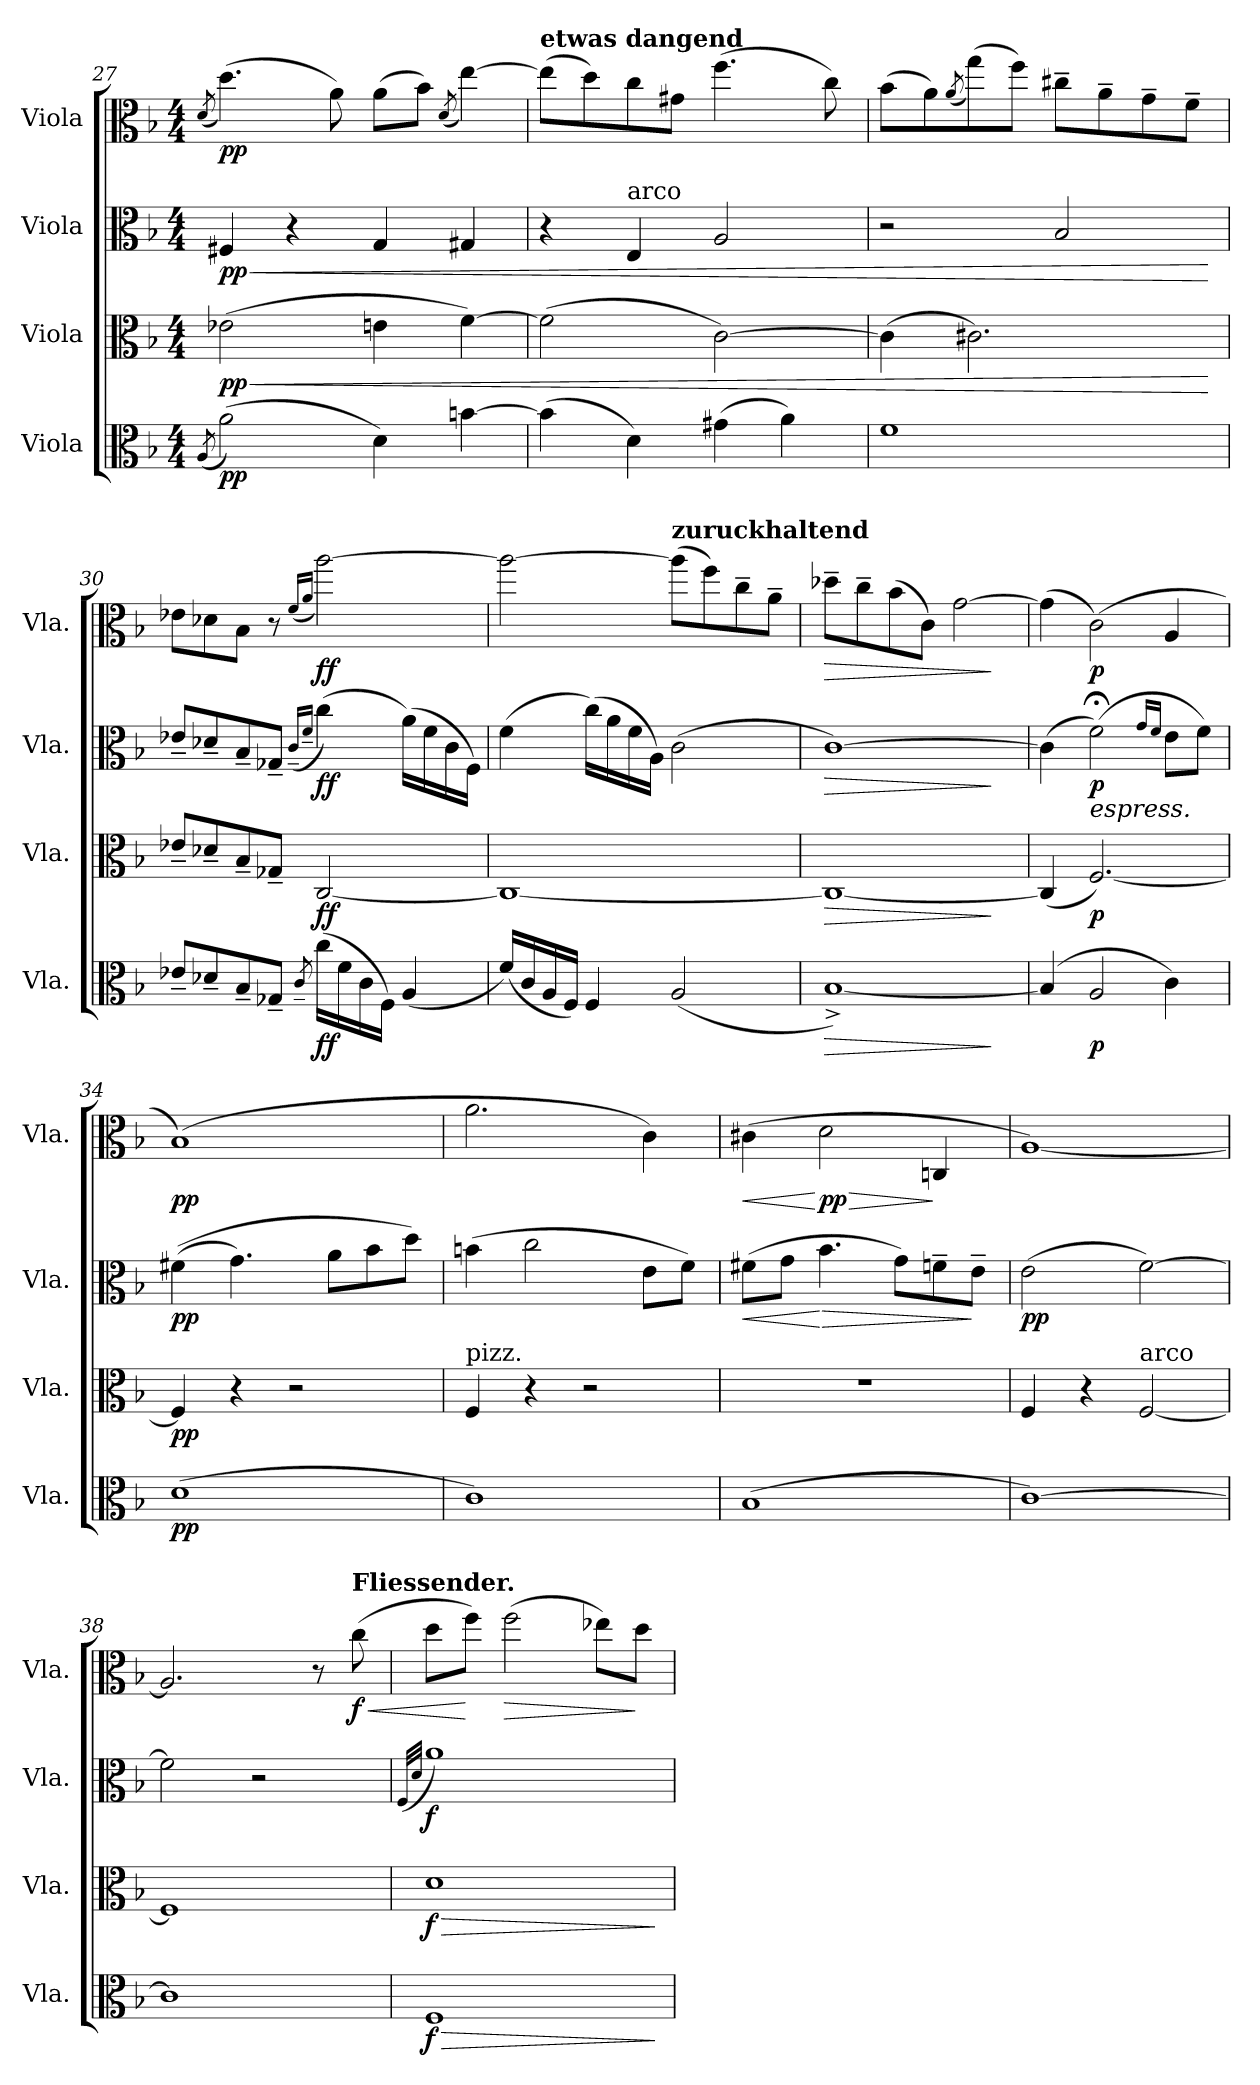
**kern	**dynam	**kern	**dynam	**kern	**dynam	**kern	**dynam
*part4	*part4	*part3	*part3	*part2	*part2	*part1	*part1
*staff4	*staff4	*staff3	*staff3	*staff2	*staff2	*staff1	*staff1
*I"Viola	*	*I"Viola	*	*I"Viola	*	*I"Viola	*
*I'Vla.	*	*I'Vla.	*	*I'Vla.	*	*I'Vla.	*
*clefC3	*	*clefC3	*	*clefC3	*	*clefC3	*
*k[b-]	*	*k[b-]	*	*k[b-]	*	*k[b-]	*
*M4/4	*	*M4/4	*	*M4/4	*	*M4/4	*
=27	=27	=27	=27	=27	=27	=27	=27
(8qA/	.	.	.	.	.	(>8qd/	.
!	!LO:DY:b	!	!LO:HP:b	!	!LO:HP:b	!	!
!	!	!	!LO:DY:n=1:b	!	!LO:DY:n=1:b	!	!LO:DY:b
(2a\)	pp	(2e-X\	< pp	4F#X/	< pp	(4.dd\)	pp
.	.	.	.	4r	.	.	.
.	.	.	.	.	.	8a\)	.
4d\)	.	4en\	.	4G/	.	(8a\L	.
.	.	.	.	.	.	8b-\J)	.
.	.	.	.	.	.	(>8qd/	.
[4bn\	.	[4f\)	.	4G#X/	.	[4ee\)	.
=28	=28	=28	=28	=28	=28	=28	=28
!	!	!	!	!	!	!LO:TX:a:B:t=etwas  dangend	!
(4b\]	.	(2f\]	.	4r	.	(8ee\L]	.
.	.	.	.	.	.	8dd\)	.
!	!	!	!	!LO:TX:a:t=arco	!	!	!
4d\)	.	.	.	4E/	.	8cc\	.
.	.	.	.	.	.	8g#X\J	.
(4g#X\	.	[2c\)	.	2A/	.	(4.ff\	.
4a\)	.	.	.	.	.	.	.
.	.	.	.	.	.	8cc\)	.
=29	=29	=29	=29	=29	=29	=29	=29
1f	.	(4c\]	.	2r	.	(8b-\L	.
.	.	.	.	.	.	8a\)	.
.	.	.	.	.	.	(>8qa/	.
.	.	2.c#X\)	.	.	.	(8gg\)	.
.	.	.	.	.	.	8ff\J)	.
*	*	*	*	*	*	*MM42	*
.	.	.	.	2B-/	.	8cc#X~\L	.
.	.	.	.	.	.	8a~\	.
.	.	.	.	.	.	8g~\	.
.	.	.	.	.	.	8f~\J	.
.	.	.	[	.	[	.	.
!!LO:LB:g=z
=30	=30	=30	=30	=30	=30	=30	=30
*	*	*	*	*	*	*MM40	*
8e-X~/L	.	8e-X~/L	.	8e-X~/L	.	8e-X\L	.
8d-X~/	.	8d-X~/	.	8d-X~/	.	8d-X\	.
8B-~/	.	8B-~/	.	8B-~/	.	8B-\J	.
8G-X~/J	.	8G-X~/J	.	8G-X~/J	.	8r	.
.	.	.	.	(>16qc~/LL	.	(>16qf/LL	.
8qc~/	.	.	.	16qf~/JJ	.	16qa/JJ	.
!	!LO:DY:b	!	!LO:DY:b	!	!LO:DY:b	!	!LO:DY:b
(16cc\LL	ff	[2C/	ff	(4cc\)	ff	[2aa\)	ff
16f\	.	.	.	.	.	.	.
16c\	.	.	.	.	.	.	.
16F\JJ)	.	.	.	.	.	.	.
(4A/	.	.	.	(16a\LL)	.	.	.
.	.	.	.	16f\	.	.	.
.	.	.	.	16c\	.	.	.
.	.	.	.	16F\JJ)	.	.	.
=31	=31	=31	=31	=31	=31	=31	=31
(16f/LL)	.	1C_	.	(4f\	.	2aa\_	.
16c/	.	.	.	.	.	.	.
16A/	.	.	.	.	.	.	.
16F/JJ)	.	.	.	.	.	.	.
4F/	.	.	.	(16cc\LL)	.	.	.
.	.	.	.	16a\	.	.	.
.	.	.	.	16f\	.	.	.
.	.	.	.	16A\JJ)	.	.	.
!	!	!	!	!	!	!LO:TX:a:B:t=zuruckhaltend	!
(2A/	.	.	.	(2c\	.	(8aa\L]	.
.	.	.	.	.	.	8ff\)	.
.	.	.	.	.	.	8cc~\	.
.	.	.	.	.	.	8a~\J	.
=32	=32	=32	=32	=32	=32	=32	=32
!	!LO:HP:b	!	!LO:HP:b	!	!LO:HP:b	!	!LO:HP:b
[1B-^)	>	1C_	>	[1c)	>	8dd-X~\L	>
.	.	.	.	.	.	8cc~\	.
.	.	.	.	.	.	(8b-\	.
.	.	.	.	.	.	8c\J)	.
.	.	.	.	.	.	[2g\	.
.	]	.	]	.	]	.	]
=33	=33	=33	=33	=33	=33	=33	=33
(4B-/]	.	(4C/]	.	(4c\]	.	(4g\]	.
!	!	!	!	!LO:TX:b:i:t=espress.	!	!	!
!	!LO:DY:b	!	!LO:DY:b	!	!LO:DY:b	!	!LO:DY:b
2A/	p	[2.F/)	p	(2f;<\)	p	(2c\)	p
.	.	.	.	16qg/LL	.	.	.
.	.	.	.	16qf/JJ	.	.	.
4c\)	.	.	.	8e\L	.	4A/	.
.	.	.	.	8f\J)	.	.	.
=34	=34	=34	=34	=34	=34	=34	=34
!	!LO:DY:b	!	!LO:DY:b	!	!LO:DY:b	!	!LO:DY:b
(1d	pp	4F/]	pp	((4f#X\	pp	(1B-)	pp
.	.	4r	.	4.g\)	.	.	.
.	.	2r	.	.	.	.	.
.	.	.	.	8a\L	.	.	.
.	.	.	.	8b-\	.	.	.
.	.	.	.	8dd\J)	.	.	.
!!LO:LB:g=z
=35	=35	=35	=35	=35	=35	=35	=35
!	!	!LO:TX:a:t=pizz.	!	!	!	!	!
1c)	.	4F/	.	(4bn\	.	2.a\	.
.	.	4r	.	2cc\	.	.	.
.	.	2r	.	.	.	.	.
.	.	.	.	8e\L	.	4c\)	.
.	.	.	.	8f\J)	.	.	.
=36	=36	=36	=36	=36	=36	=36	=36
!	!	!	!	!	!LO:HP:b	!	!LO:HP:b
(1B-	.	1r	.	(8f#X\L	<	(>4c#X\	<
.	.	.	.	8g\J	.	.	.
!	!	!	!	!	!LO:HP:n=1:b	!	!LO:HP:n=1:b
!	!	!	!	!	!	!	!LO:DY:n=1:b
.	.	.	.	4.b-\	[ >	2d\	[ > pp
.	.	.	.	8g\L)	.	.	.
.	.	.	.	8fn~\	.	4Cn/	]
.	.	.	.	8e~\J	]	.	.
=37	=37	=37	=37	=37	=37	=37	=37
!	!	!	!	!	!LO:DY:b	!	!
[1c)	.	4F/	.	(2e\	pp	[1A)	.
.	.	4r	.	.	.	.	.
!	!	!LO:TX:a:t=arco	!	!	!	!	!
.	.	[2F/	.	[2f\)	.	.	.
=38	=38	=38	=38	=38	=38	=38	=38
1c]	.	1F]	.	2f\]	.	2.A/]	.
.	.	.	.	2r	.	.	.
.	.	.	.	.	.	8r	.
!	!	!	!	!	!	!LO:TX:a:B:t=Fliessender.	!
!	!	!	!	!	!	!	!LO:HP:b
!	!	!	!	!	!	!	!LO:DY:n=1:b
.	.	.	.	.	.	(8cc\	< f
=39	=39	=39	=39	=39	=39	=39	=39
.	.	.	.	(>32qF/LLL	.	.	.
.	.	.	.	32qd/JJJ	.	.	.
!	!LO:HP:b	!	!LO:HP:b	!	!	!	!
!	!LO:DY:n=1:b	!	!LO:DY:n=1:b	!	!LO:DY:b	!	!
1F	> f	1d	> f	1a)	f	8dd\L	.
.	.	.	.	.	.	8ff\J)	[
!	!	!	!	!	!	!	!LO:HP:b
.	.	.	.	.	.	(2ff\	>
.	.	.	.	.	.	8ee-X\L)	.
.	.	.	.	.	.	8dd\J	]
.	]	.	]	.	.	.	.
=	=	=	=	=	=	=	=
*-	*-	*-	*-	*-	*-	*-	*-
